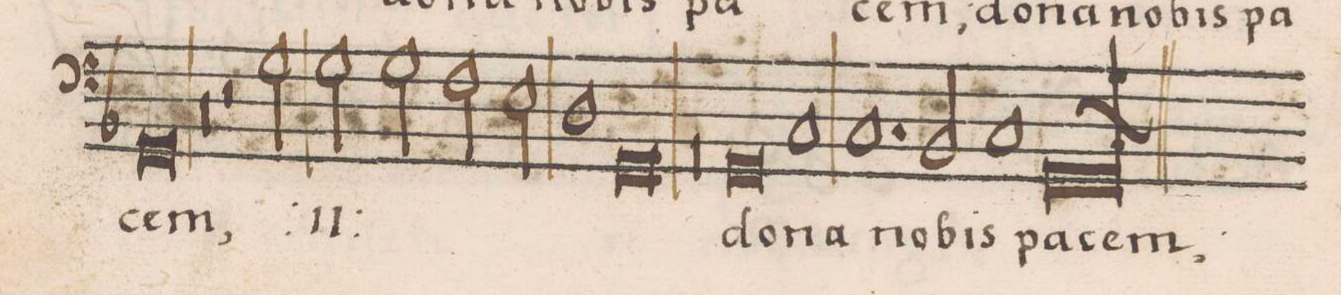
**kern	**text
*I"BASSVS	*
*clefF4	*
*k[b-]	*
*met(C|)	*
*M2/1	*
0GG/	-cem,
=119-	=119-
0r	.
=120-	=120-
2r	.
*	*ij
2G\	do-
2G\	-na
2G\	no-
=121-	=121-
2F\	.
2E\	-bis
1D\	pa-
=122-	=122-
0GG/	-cem
*	*Xij
=123-	=123-
0r	.
=124-	=124-
0GG/	do-
=125-	=125-
1C/	-na
1.C/	no-
=126-	=126-
2BB-/	-bis
1C/	pa-
=127-	=127-
0GGl/	-cem.
==	==
*-	*-
